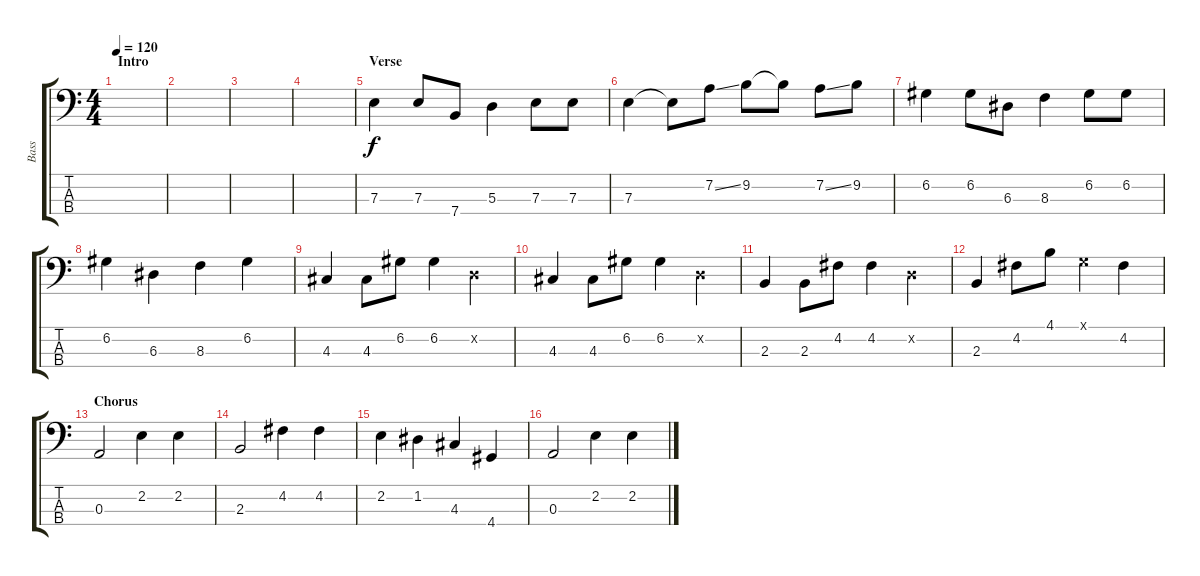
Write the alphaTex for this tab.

\track ("Bass" "Bass") {instrument electricbassfinger}
\staff {score tabs}
\tuning (G2 D2 A1 E1) {hide}
\ts (4 4)
\section ("" "Intro")
\tempo 120
\clef f4
\ks c
|
|
|
|
\section ("" "Verse")
7.3.4 7.3.8 7.4.8 5.3.4 7.3.8 7.3.8 |
7.3.4 7.3{t}.8 7.2{ss}.8 9.2.8 9.2{t}.8 7.2{ss}.8 9.2.8 |
6.2.4 6.2.8 6.3.8 8.3.4 6.2.8 6.2.8 |
6.2.4 6.3.4 8.3.4 6.2.4 |
4.3.4 4.3.8 6.2.8 6.2.4 0.2{x}.4 |
4.3.4 4.3.8 6.2.8 6.2.4 0.2{x}.4 |
2.3.4 2.3.8 4.2.8 4.2.4 0.2{x}.4 |
2.3.4 4.2.8 4.1.8 0.1{x}.4 4.2.4 |
\section ("" "Chorus")
0.3.2 2.2.4 2.2.4 |
2.3.2 4.2.4 4.2.4 |
2.2.4 1.2.4 4.3.4 4.4.4 |
0.3.2 2.2.4 2.2.4
